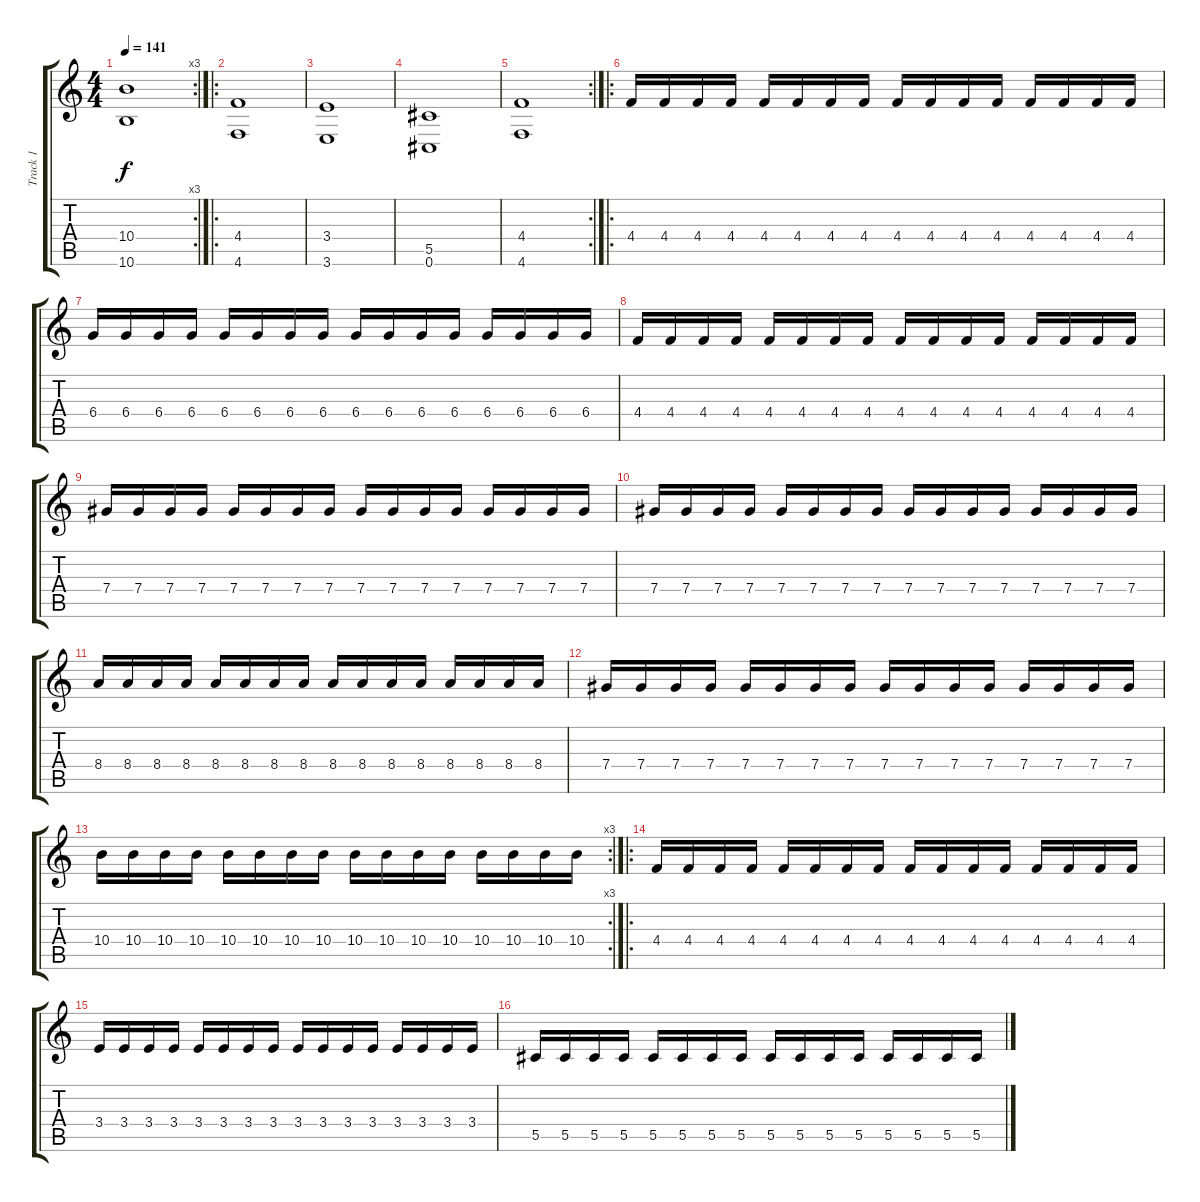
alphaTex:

\track ("Track 1" "Track 1") {instrument distortionguitar}
\staff {score tabs}
\tuning (Eb4 Bb3 Gb3 Db3 Ab2 Db2) {hide}
\rc 3
\ts (4 4)
\tempo 141
\clef g2
\ks c
(10.4 10.6).1{dy f} |
\ro
(4.4 4.6).1 |
(3.4 3.6).1 |
(5.5 0.6).1 |
\rc 2
(4.4 4.6).1 |
\ro
4.4.16 4.4.16 4.4.16 4.4.16 4.4.16 4.4.16 4.4.16 4.4.16 4.4.16 4.4.16 4.4.16 4.4.16 4.4.16 4.4.16 4.4.16 4.4.16 |
6.4.16 6.4.16 6.4.16 6.4.16 6.4.16 6.4.16 6.4.16 6.4.16 6.4.16 6.4.16 6.4.16 6.4.16 6.4.16 6.4.16 6.4.16 6.4.16 |
4.4.16 4.4.16 4.4.16 4.4.16 4.4.16 4.4.16 4.4.16 4.4.16 4.4.16 4.4.16 4.4.16 4.4.16 4.4.16 4.4.16 4.4.16 4.4.16 |
7.4.16 7.4.16 7.4.16 7.4.16 7.4.16 7.4.16 7.4.16 7.4.16 7.4.16 7.4.16 7.4.16 7.4.16 7.4.16 7.4.16 7.4.16 7.4.16 |
7.4.16 7.4.16 7.4.16 7.4.16 7.4.16 7.4.16 7.4.16 7.4.16 7.4.16 7.4.16 7.4.16 7.4.16 7.4.16 7.4.16 7.4.16 7.4.16 |
8.4.16 8.4.16 8.4.16 8.4.16 8.4.16 8.4.16 8.4.16 8.4.16 8.4.16 8.4.16 8.4.16 8.4.16 8.4.16 8.4.16 8.4.16 8.4.16 |
7.4.16 7.4.16 7.4.16 7.4.16 7.4.16 7.4.16 7.4.16 7.4.16 7.4.16 7.4.16 7.4.16 7.4.16 7.4.16 7.4.16 7.4.16 7.4.16 |
\rc 3
10.4.16 10.4.16 10.4.16 10.4.16 10.4.16 10.4.16 10.4.16 10.4.16 10.4.16 10.4.16 10.4.16 10.4.16 10.4.16 10.4.16 10.4.16 10.4.16 |
\ro
4.4.16 4.4.16 4.4.16 4.4.16 4.4.16 4.4.16 4.4.16 4.4.16 4.4.16 4.4.16 4.4.16 4.4.16 4.4.16 4.4.16 4.4.16 4.4.16 |
3.4.16 3.4.16 3.4.16 3.4.16 3.4.16 3.4.16 3.4.16 3.4.16 3.4.16 3.4.16 3.4.16 3.4.16 3.4.16 3.4.16 3.4.16 3.4.16 |
5.5.16 5.5.16 5.5.16 5.5.16 5.5.16 5.5.16 5.5.16 5.5.16 5.5.16 5.5.16 5.5.16 5.5.16 5.5.16 5.5.16 5.5.16 5.5.16
